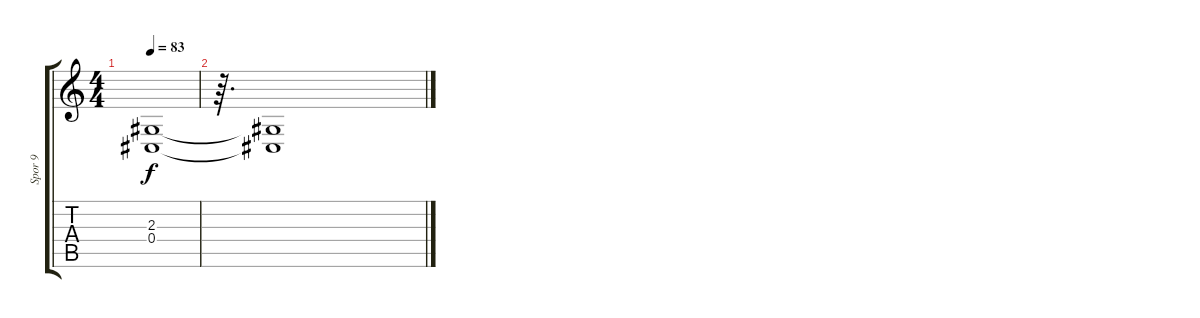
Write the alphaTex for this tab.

\track ("Spor 9" "Spor 9") {instrument drawbarorgan}
\staff {score tabs}
\tuning (Eb4 Bb3 Gb3 Db3 Ab2 Eb2) {hide}
\ts (4 4)
\tempo 83
\clef g2
\ks c
(2.3{t} 0.4{t}).1{dy f} |
r.64{d} (2.3{t} 0.4{t}).1
